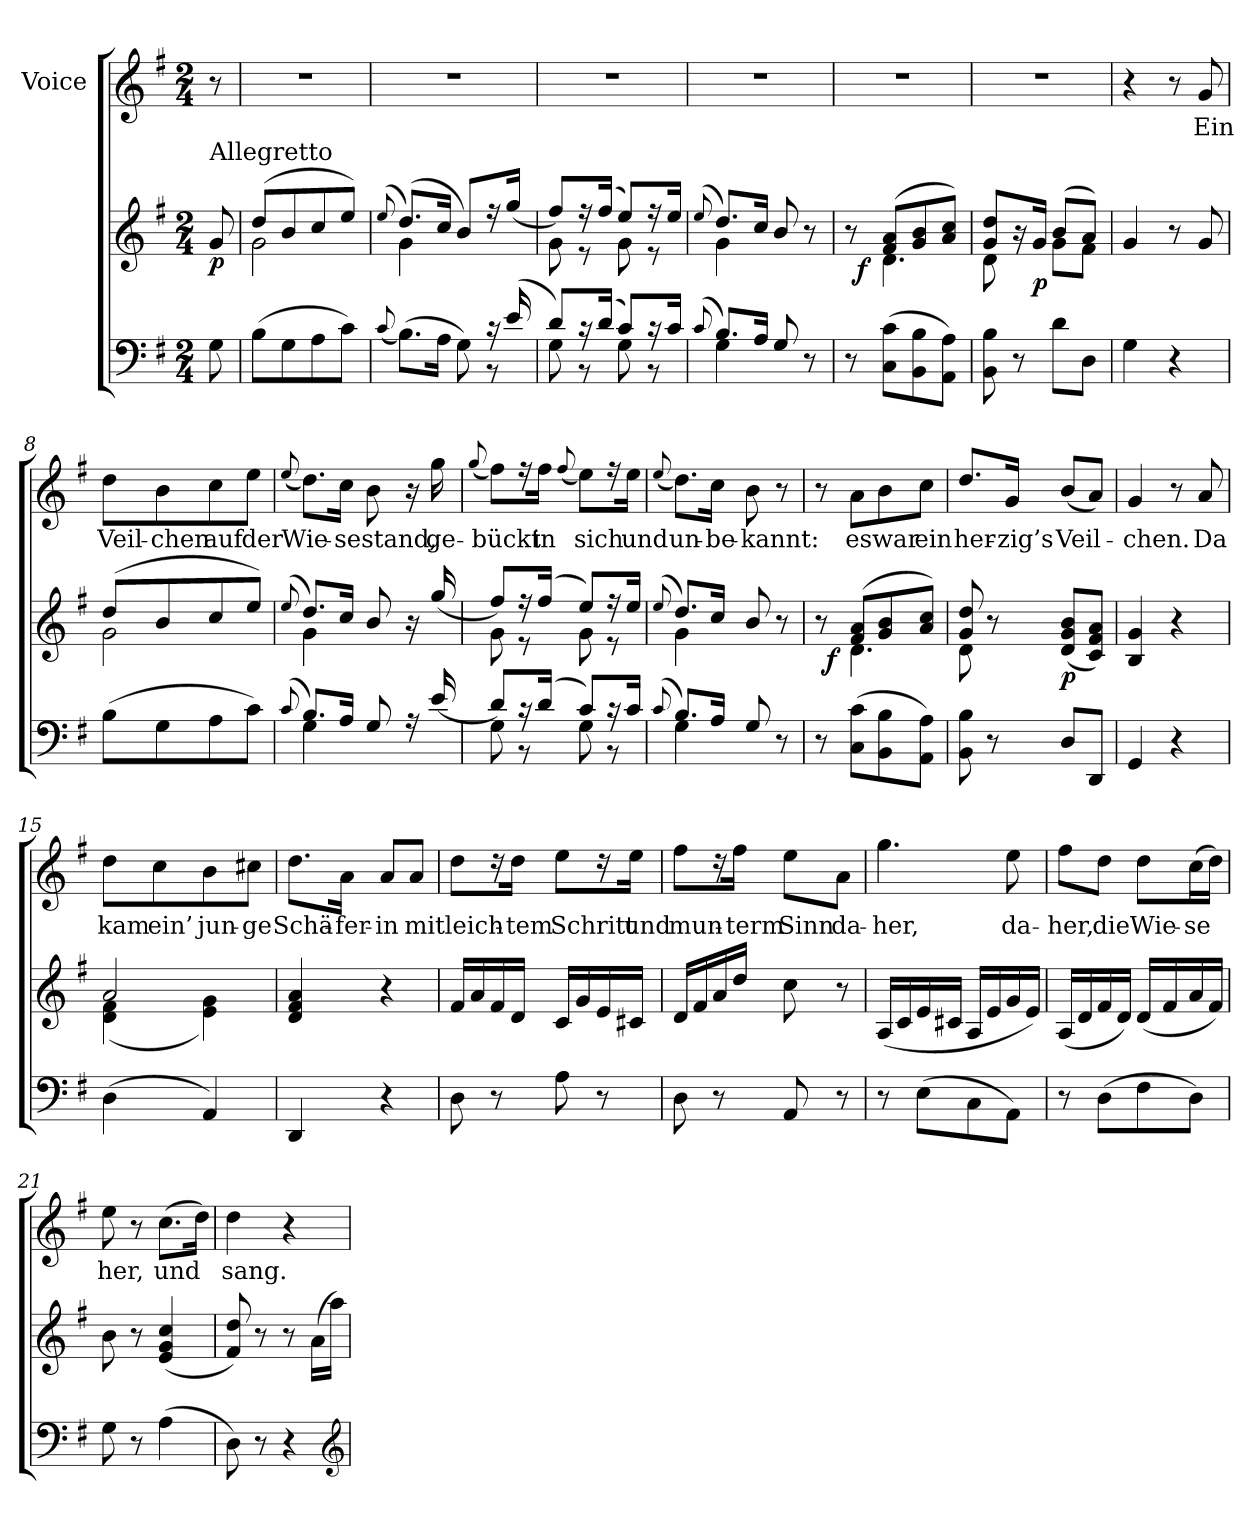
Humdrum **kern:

**kern	**kern	**dynam	**kern	**text
*part2	*part2	*part2	*part1	*part1
*staff3	*staff2	*staff2/3	*staff1	*staff1
*	*	*	*I"Voice	*
*clefF4	*clefG2	*	*clefG2	*
*k[f#]	*k[f#]	*	*k[f#]	*
*G:	*G:	*	*G:	*
*M2/4	*M2/4	*	*M2/4	*
*MM108	*MM108	*	*MM108	*
=	=	=	=	=
!	!LO:TX:t=Allegretto	!	!	!
!	!	!LO:DY:b	!	!
8G\	8g/	p	8r	.
=1	=1	=1	=1	=1
*	*^	*	*	*
(>8B\L	(<8dd/L	2g\	.	2r	.
8G\	8b/	.	.	.	.
8A\	8cc/	.	.	.	.
8c\J)	8ee/J)	.	.	.	.
=2	=2	=2	=2	=2	=2
(<8qqc/	(<8qqee/	.	.	.	.
*^	*	*	*	*	*
(>8.B\L)	4ryy	(<8.dd/L)	4g\	.	2r	.
16A\Jk	.	16cc/Jk	.	.	.	.
8G\)	8ryy	8b/L)	4ryy	.	.	.
16rc	8rBB	16rff	.	.	.	.
(<16e/	.	(<16gg/Jk	.	.	.	.
=3	=3	=3	=3	=3	=3	=3
8d/L)	8G\	8ff#/L)	8g\	.	2r	.
16rc	8rBB	16rff	8re	.	.	.
(<16d/Jk	.	(<16ff#/Jk	.	.	.	.
8c/L)	8G\	8ee/L)	8g\	.	.	.
16rc	8rBB	16rff	8re	.	.	.
16c/Jk	.	16ee/Jk	.	.	.	.
=4	=4	=4	=4	=4	=4	=4
(<8qqc/	.	(<8qqee/	.	.	.	.
8.B/L)	4G\	8.dd/L)	4g\	.	2r	.
16A/Jk	.	16cc/Jk	.	.	.	.
8G/	4ryy	8b/	4ryy	.	.	.
8r	.	8r	.	.	.	.
*v	*v	*	*	*	*	*
=5	=5	=5	=5	=5	=5
*	*	*^	*	*	*
8r	8r	8ryy	32ryy	.	2r	.
!	!	!	!	!LO:DY:b	!	!
.	.	.	4...ryy	f	.	.
(>8C\ 8c\L	(<8f#/ 8a/L	4.d\	.	.	.	.
8BB\ 8B\	8g/ 8b/	.	.	.	.	.
8AA\ 8A\J)	8a/ 8cc/J)	.	.	.	.	.
*	*	*v	*v	*	*	*
!!LO:LB:g=z
=6	=6	=6	=6	=6	=6
8BB\ 8B\	8g/ 8dd/L	8d\	.	2r	.
8r	16r	8ryy	.	.	.
!	!	!	!LO:DY:b	!	!
.	16g/Jk	.	p	.	.
8d\L	(<8b/L	8g\L	.	.	.
8D\J	8a/J)	8f#\J	.	.	.
=7	=7	=7	=7	=7	=7
4G\	4g/	4ryy	.	4r	.
4r	8r	4ryy	.	8r	.
.	8g/	.	.	8g/	Ein
=8	=8	=8	=8	=8	=8
(>8B\L	(<8dd/L	2g\	.	8dd\L	Veil-
8G\	8b/	.	.	8b\	-chen
8A\	8cc/	.	.	8cc\	auf
8c\J)	8ee/J)	.	.	8ee\J	der
=9	=9	=9	=9	=9	=9
(<8qqc/	(<8qqee/	.	.	(<8qqee/	.
*^	*	*	*	*	*
8.B/L)	4G\	8.dd/L)	4g\	.	8.dd\L)	Wie-
16A/Jk	.	16cc/Jk	.	.	16cc\Jk	-se
8G/	4ryy	8b/	4ryy	.	8b\	stand,
16rA	.	16r	.	.	16r	.
(<16e/	.	(<16gg/	.	.	16gg\	ge-
=10	=10	=10	=10	=10	=10	=10
.	.	.	.	.	(<8qqgg/	.
8d/L)	8G\	8ff#/L)	8g\	.	8ff#\L)	-bückt
16rc	8rBB	16rff	8re	.	16rff	.
(<16d/Jk	.	(<16ff#/Jk	.	.	16ff#\Jk	in
.	.	.	.	.	(<8qqff#/	.
8c/L)	8G\	8ee/L)	8g\	.	8ee\L)	sich
16rc	8rBB	16rff	8re	.	16rff	.
16c/Jk	.	16ee/Jk	.	.	16ee\Jk	und
=11	=11	=11	=11	=11	=11	=11
(<8qqc/	.	(<8qqee/	.	.	(<8qqee/	.
8.B/L)	4G\	8.dd/L)	4g\	.	8.dd\L)	un-
16A/Jk	.	16cc/Jk	.	.	16cc\Jk	-be-
8G/	4ryy	8b/	4ryy	.	8b\	-kannt:
8r	.	8r	.	.	8r	.
*v	*v	*	*	*	*	*
!!LO:LB:g=z
=12	=12	=12	=12	=12	=12
*	*	*^	*	*	*
8r	8r	8ryy	32ryy	.	8r	.
!	!	!	!	!LO:DY:b	!	!
.	.	.	4...ryy	f	.	.
(>8C\ 8c\L	(<8f#/ 8a/L	4.d\	.	.	8a\L	es
8BB\ 8B\	8g/ 8b/	.	.	.	8b\	war
8AA\ 8A\J)	8a/ 8cc/J)	.	.	.	8cc\J	ein
*	*	*v	*v	*	*	*
=13	=13	=13	=13	=13	=13
8BB\ 8B\	8g/ 8dd/	8d\	.	8.dd/L	her-
8r	8r	8ryy	.	.	.
.	.	.	.	16g/Jk	-zig’s
!	!	!	!LO:DY:b	!	!
8D/L	(<8d/ 8g/ 8b/L	4ryy	p	(<8b/L	Veil-
8DD/J	8c/ 8f#/ 8a/J)	.	.	8a/J)	.
*	*v	*v	*	*	*
=14	=14	=14	=14	=14
4GG/	4B/ 4g/	.	4g/	-chen.
4r	4r	.	8r	.
.	.	.	8a/	Da
=15	=15	=15	=15	=15
*	*^	*	*	*
(>4D\	2a/	(<4d\ 4f#\	.	8dd\L	kam
.	.	.	.	8cc\	ein’
4AA/)	.	4e\ 4g\)	.	8b\	jun-
.	.	.	.	8cc#\J	-ge
*	*v	*v	*	*	*
=16	=16	=16	=16	=16
4DD/	4d/ 4f#/ 4a/	.	8.dd\L	Schä-
.	.	.	16a\Jk	-fer-
4r	4r	.	8a/L	-in
.	.	.	8a/J	mit
=17	=17	=17	=17	=17
8D\	16f#/LL	.	8dd\L	leich-
.	16a/	.	.	.
8r	16f#/	.	16rdd	.
.	16d/JJ	.	16dd\Jk	-tem
8A\	16c/LL	.	8ee\L	Schritt
.	16g/	.	.	.
8r	16e/	.	16rdd	.
.	16c#/JJ	.	16ee\Jk	und
!!LO:LB:g=z
=18	=18	=18	=18	=18
8D\	16d/LL	.	8ff#\L	mun-
.	16f#/	.	.	.
8r	16a/	.	16rdd	.
.	16dd/JJ	.	16ff#\Jk	-term
8AA/	8cc\	.	8ee\L	Sinn
8r	8r	.	8a\J	da-
=19	=19	=19	=19	=19
8r	(<16A/LL	.	4.gg\	-her,
.	16c/	.	.	.
(>8E\L	16e/	.	.	.
.	16c#/JJ	.	.	.
8C\	16A/LL	.	.	.
.	16e/	.	.	.
8AA\J)	16g/	.	8ee\	da-
.	16e/JJ)	.	.	.
=20	=20	=20	=20	=20
8r	(<16A/LL	.	8ff#\L	-her,
.	16d/	.	.	.
(>8D\L	16f#/	.	8dd\J	die
.	16d/JJ)	.	.	.
8F#\	(<16d/LL	.	8dd\L	Wie-
.	16f#/	.	.	.
8D\J)	16a/	.	(>16cc\L	-se
.	16f#/JJ)	.	16dd\JJ)	.
=21	=21	=21	=21	=21
8G\	8b\	.	8ee\	her,
8r	8r	.	8r	.
(>4A\	(<4e/ 4g/ 4cc/	.	(>8.cc\L	und
.	.	.	16dd\Jk)	.
=22	=22	=22	=22	=22
8D\)	8f#/ 8dd/)	.	4dd\	sang.
8r	8r	.	.	.
4r	8r	.	4r	.
.	(>16a\LL	.	.	.
.	16aa\JJ)	.	.	.
*clefG2	*	*	*	*
=	=	=	=	=
*-	*-	*-	*-	*-
